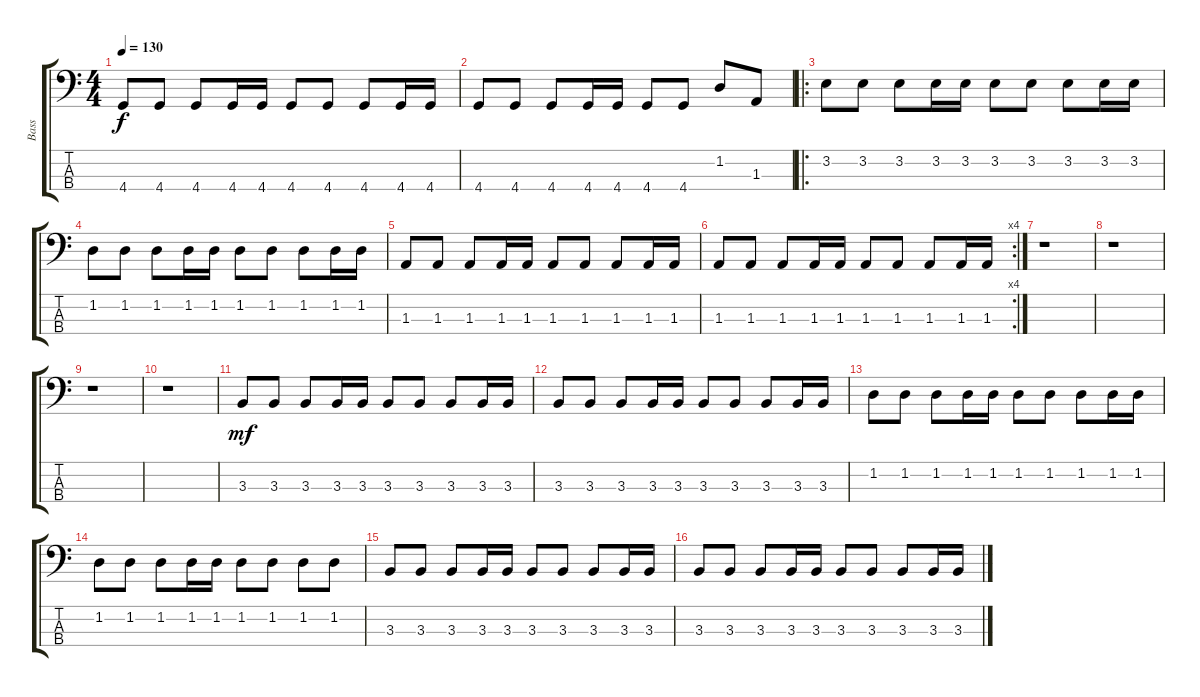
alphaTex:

\track ("Bass" "Bass") {instrument electricbasspick}
\staff {score tabs}
\tuning (Gb2 Db2 Ab1 Eb1) {hide}
\ts (4 4)
\tempo 130
\clef f4
\ks c
4.4.8{dy f} 4.4.8 4.4.8 4.4.16 4.4.16 4.4.8 4.4.8 4.4.8 4.4.16 4.4.16 |
4.4.8 4.4.8 4.4.8 4.4.16 4.4.16 4.4.8 4.4.8 1.2.8 1.3.8 |
\ro
3.2.8 3.2.8 3.2.8 3.2.16 3.2.16 3.2.8 3.2.8 3.2.8 3.2.16 3.2.16 |
1.2.8 1.2.8 1.2.8 1.2.16 1.2.16 1.2.8 1.2.8 1.2.8 1.2.16 1.2.16 |
1.3.8 1.3.8 1.3.8 1.3.16 1.3.16 1.3.8 1.3.8 1.3.8 1.3.16 1.3.16 |
\rc 4
1.3.8 1.3.8 1.3.8 1.3.16 1.3.16 1.3.8 1.3.8 1.3.8 1.3.16 1.3.16 |
r.1 |
r.1 |
r.1 |
r.1 |
3.3.8{dy mf} 3.3.8 3.3.8 3.3.16 3.3.16 3.3.8 3.3.8 3.3.8 3.3.16 3.3.16 |
3.3.8 3.3.8 3.3.8 3.3.16 3.3.16 3.3.8 3.3.8 3.3.8 3.3.16 3.3.16 |
1.2.8 1.2.8 1.2.8 1.2.16 1.2.16 1.2.8 1.2.8 1.2.8 1.2.16 1.2.16 |
1.2.8 1.2.8 1.2.8 1.2.16 1.2.16 1.2.8 1.2.8 1.2.8 1.2.8 |
3.3.8 3.3.8 3.3.8 3.3.16 3.3.16 3.3.8 3.3.8 3.3.8 3.3.16 3.3.16 |
3.3.8 3.3.8 3.3.8 3.3.16 3.3.16 3.3.8 3.3.8 3.3.8 3.3.16 3.3.16
